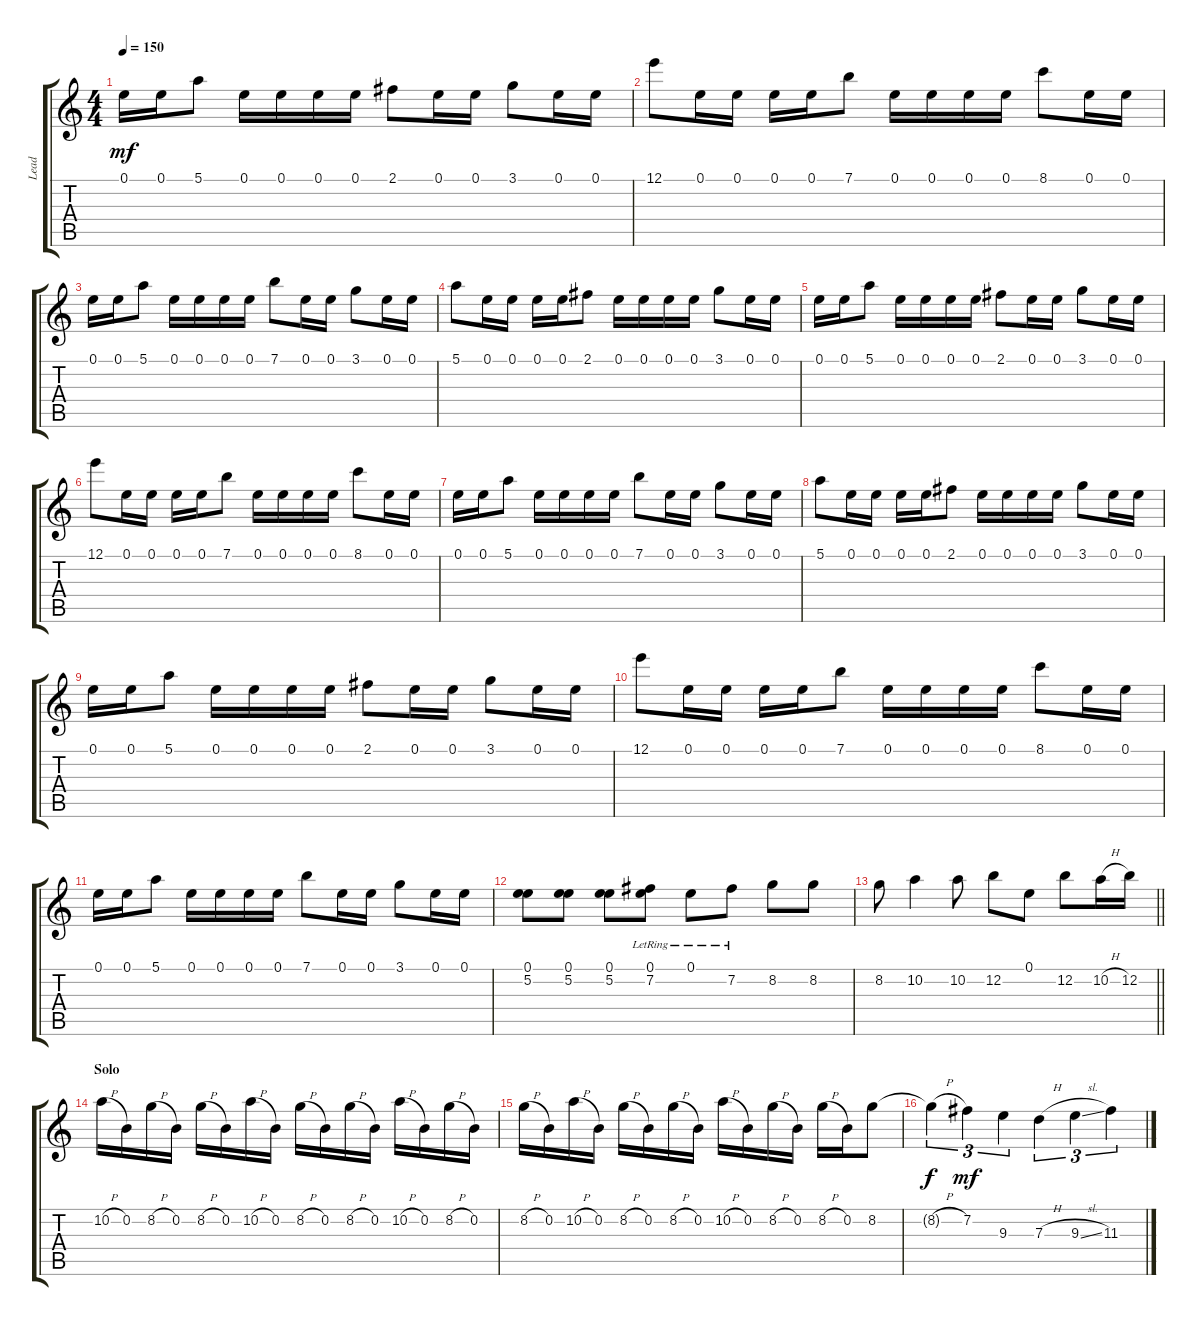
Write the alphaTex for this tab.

\track ("Lead" "Lead") {instrument distortionguitar}
\staff {score tabs}
\tuning (E4 B3 G3 D3 A2 E2) {hide}
\ts (4 4)
\tempo 150
\clef g2
\ks c
0.1.16{dy mf} 0.1.16 5.1.8 0.1.16 0.1.16 0.1.16 0.1.16 2.1.8 0.1.16 0.1.16 3.1.8 0.1.16 0.1.16 |
12.1.8 0.1.16 0.1.16 0.1.16 0.1.16 7.1.8 0.1.16 0.1.16 0.1.16 0.1.16 8.1.8 0.1.16 0.1.16 |
0.1.16 0.1.16 5.1.8 0.1.16 0.1.16 0.1.16 0.1.16 7.1.8 0.1.16 0.1.16 3.1.8 0.1.16 0.1.16 |
5.1.8 0.1.16 0.1.16 0.1.16 0.1.16 2.1.8 0.1.16 0.1.16 0.1.16 0.1.16 3.1.8 0.1.16 0.1.16 |
0.1.16 0.1.16 5.1.8 0.1.16 0.1.16 0.1.16 0.1.16 2.1.8 0.1.16 0.1.16 3.1.8 0.1.16 0.1.16 |
12.1.8 0.1.16 0.1.16 0.1.16 0.1.16 7.1.8 0.1.16 0.1.16 0.1.16 0.1.16 8.1.8 0.1.16 0.1.16 |
0.1.16 0.1.16 5.1.8 0.1.16 0.1.16 0.1.16 0.1.16 7.1.8 0.1.16 0.1.16 3.1.8 0.1.16 0.1.16 |
5.1.8 0.1.16 0.1.16 0.1.16 0.1.16 2.1.8 0.1.16 0.1.16 0.1.16 0.1.16 3.1.8 0.1.16 0.1.16 |
0.1.16 0.1.16 5.1.8 0.1.16 0.1.16 0.1.16 0.1.16 2.1.8 0.1.16 0.1.16 3.1.8 0.1.16 0.1.16 |
12.1.8 0.1.16 0.1.16 0.1.16 0.1.16 7.1.8 0.1.16 0.1.16 0.1.16 0.1.16 8.1.8 0.1.16 0.1.16 |
0.1.16 0.1.16 5.1.8 0.1.16 0.1.16 0.1.16 0.1.16 7.1.8 0.1.16 0.1.16 3.1.8 0.1.16 0.1.16 |
(0.1 5.2).8 (0.1 5.2).8 (0.1 5.2).8 (0.1{lr} 7.2{lr}).8 0.1{lr}.8 7.2{lr}.8 8.2.8 8.2.8 |
\barLineRight lightlight
8.2.8 10.2.4 10.2.8 12.2.8 0.1.8 12.2.8 10.2{h}.16 12.2.16 |
\section ("" "Solo")
10.2{h}.16 0.2.16 8.2{h}.16 0.2.16 8.2{h}.16 0.2.16 10.2{h}.16 0.2.16 8.2{h}.16 0.2.16 8.2{h}.16 0.2.16 10.2{h}.16 0.2.16 8.2{h}.16 0.2.16 |
8.2{h}.16 0.2.16 10.2{h}.16 0.2.16 8.2{h}.16 0.2.16 8.2{h}.16 0.2.16 10.2{h}.16 0.2.16 8.2{h}.16 0.2.16 8.2{h}.16 0.2.16 8.2.8 |
8.2{h t}.4{tu (3 2) dy f} 7.2.4{tu (3 2) dy mf} 9.3.4{tu (3 2)} 7.3{h}.4{tu (3 2)} 9.3{sl}.4{tu (3 2)} 11.3{h}.4{tu (3 2)}
